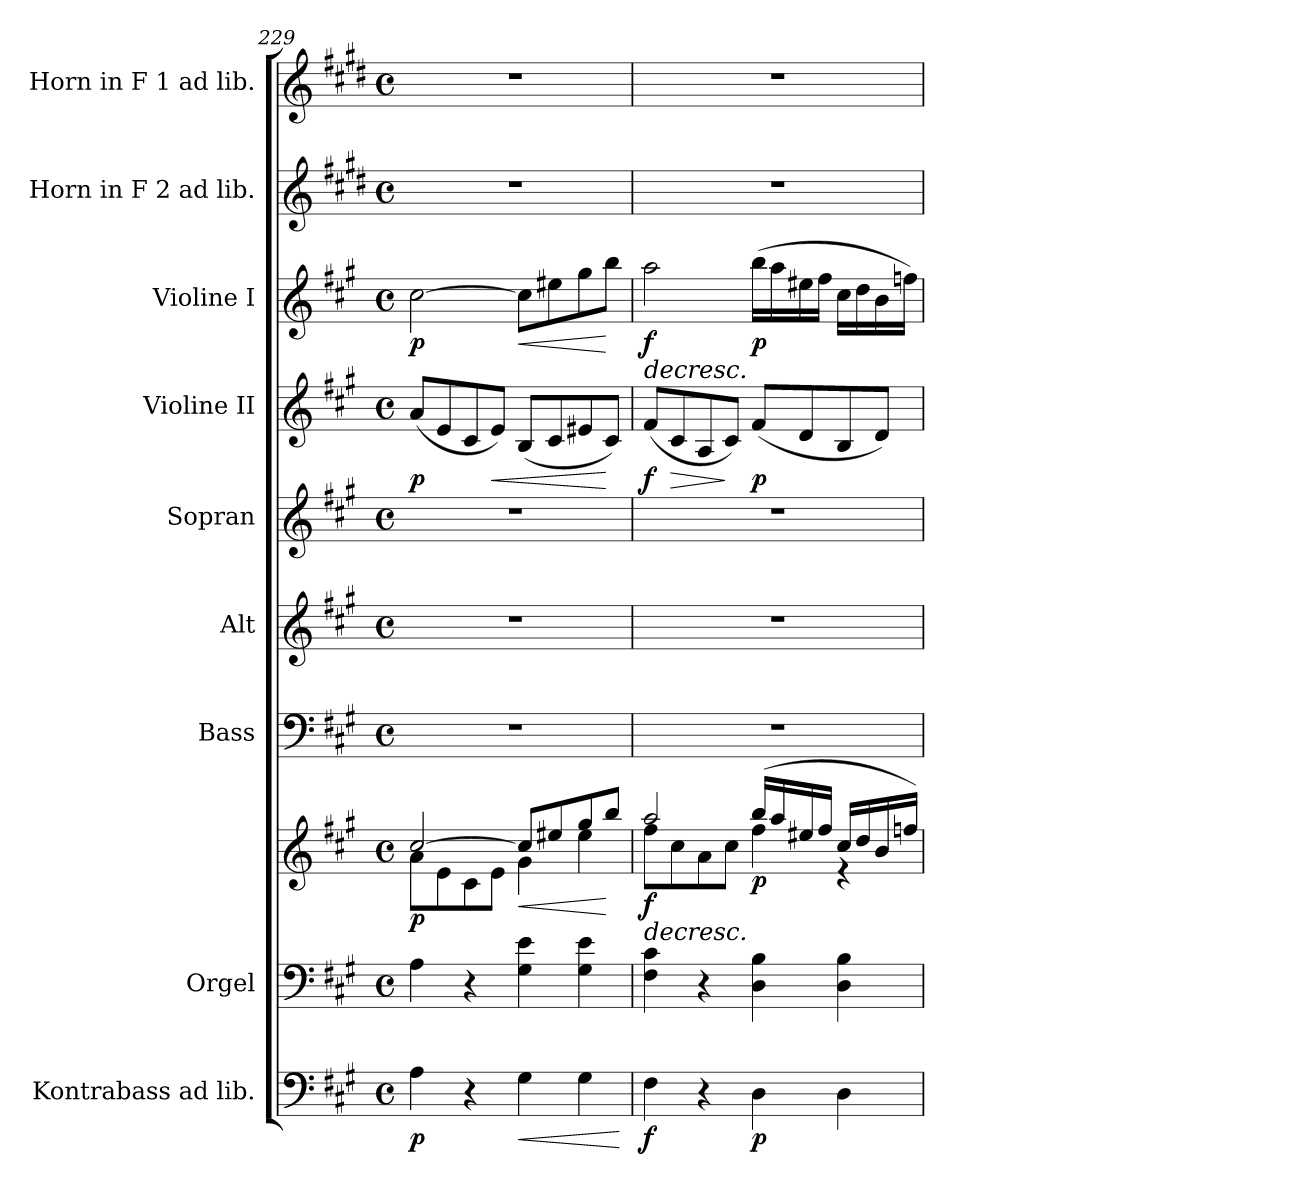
**kern	**dynam	**kern	**kern	**dynam	**kern	**kern	**kern	**kern	**dynam	**kern	**dynam	**kern	**kern
*part9	*part9	*part8	*part8	*part8	*part7	*part6	*part5	*part4	*part4	*part3	*part3	*part2	*part1
*staff10	*staff10	*staff9	*staff8	*staff8/9	*staff7	*staff6	*staff5	*staff4	*staff4	*staff3	*staff3	*staff2	*staff1
*I"Kontrabass ad lib.	*	*I"Orgel	*	*	*I"Bass	*I"Alt	*I"Sopran	*I"Violine II	*	*I"Violine I	*	*I"Horn in F 2 ad lib.	*I"Horn in F 1 ad lib.
*I'Kb.	*	*I'Org.	*	*	*I'B.	*I'A.	*I'S.	*I'Vl. II	*	*I'Vl. I	*	*	*
!!LO:PB:g=z
*clefF4	*	*clefF4	*clefG2	*	*clefF4	*clefG2	*clefG2	*clefG2	*	*clefG2	*	*clefG2	*clefG2
*ITrd7c12	*	*	*	*	*	*	*	*	*	*	*	*ITrd4c7	*ITrd4c7
*k[f#c#g#]	*	*k[f#c#g#]	*k[f#c#g#]	*	*k[f#c#g#]	*k[f#c#g#]	*k[f#c#g#]	*k[f#c#g#]	*	*k[f#c#g#]	*	*k[f#c#g#]	*k[f#c#g#]
*A:	*	*A:	*A:	*	*A:	*A:	*A:	*A:	*	*A:	*	*A:	*A:
*M4/4	*	*M4/4	*M4/4	*	*M4/4	*M4/4	*M4/4	*M4/4	*	*M4/4	*	*M4/4	*M4/4
*met(c)	*	*met(c)	*met(c)	*	*met(c)	*met(c)	*met(c)	*met(c)	*	*met(c)	*	*met(c)	*met(c)
=229	=229	=229	=229	=229	=229	=229	=229	=229	=229	=229	=229	=229	=229
*	*	*	*^	*	*	*	*	*	*	*	*	*	*
!	!LO:DY:b	!	!	!	!LO:DY:b	!	!	!	!	!LO:DY:b	!	!LO:DY:b	!	!
4AA\	p	4A\	[>2cc#/	8a\L	p	1r	1r	1r	(<8a/L	p	[2cc#\	p	1r	1r
.	.	.	.	8e\	.	.	.	.	8e/	.	.	.	.	.
4r	.	4r	.	8c#\	.	.	.	.	8c#/	.	.	.	.	.
!	!	!	!	!	!	!	!	!	!	!LO:HP:b	!	!	!	!
.	.	.	.	8e\J	.	.	.	.	8e/J)	<	.	.	.	.
!	!LO:HP:b	!	!	!	!LO:HP:b	!	!	!	!	!	!	!LO:HP:b	!	!
4GG#\	<	4G#\ 4e\	8cc#/L]	4g#\	<	.	.	.	(<8B/L	.	8cc#\L]	<	.	.
.	.	.	8ee#X/	.	.	.	.	.	8c#/	.	8ee#X\	.	.	.
4GG#\	.	4G#\ 4e\	8gg#/	4ee#\	.	.	.	.	8e#X/	.	8gg#\	.	.	.
.	.	.	8bb/J	.	[	.	.	.	8c#/J)	[	8bb\J	[	.	.
*	*	*	*v	*v	*	*	*	*	*	*	*	*	*	*
.	[	.	.	.	.	.	.	.	.	.	.	.	.
=230	=230	=230	=230	=230	=230	=230	=230	=230	=230	=230	=230	=230	=230
!	!LO:DY:b	!	!	!LO:HP:b	!	!	!	!	!	!	!LO:HP:b	!	!
*	*	*	*^	*	*	*	*	*	*	*	*	*	*
!	!	!	!	!	!LO:DY:n=1:b	!	!	!	!	!LO:DY:b	!	!LO:DY:n=1:b	!	!
4FF#\	f	4F#\ 4c#\	2aa/	8ff#\L	> f	1r	1r	1r	(<8f#/L	f	2aa\	> f	1r	1r
!	!	!	!	!	!	!	!	!	!	!LO:HP:b	!	!	!	!
.	.	.	.	8cc#\	.	.	.	.	8c#/	>	.	.	.	.
4r	.	4r	.	8a\	.	.	.	.	8A/	.	.	.	.	.
.	.	.	.	8cc#\J	.	.	.	.	8c#/J)	]	.	.	.	.
!	!LO:DY:b	!	!	!	!LO:DY:n=2:b	!	!	!	!	!LO:DY:b	!	!LO:DY:n=2:b	!	!
4DD\	p	4D\ 4B\	(>16bb/LL	4ff#\	p	.	.	.	(<8f#/L	p	(>16bb\LL	p	.	.
.	.	.	16aa/	.	]	.	.	.	.	.	16aa\	]	.	.
.	.	.	16ee#X/	.	.	.	.	.	8d/	.	16ee#X\	.	.	.
.	.	.	16ff#/JJ	.	.	.	.	.	.	.	16ff#\JJ	.	.	.
4DD\	.	4D\ 4B\	16cc#/LL	4re	.	.	.	.	8B/	.	16cc#\LL	.	.	.
.	.	.	16dd/	.	.	.	.	.	.	.	16dd\	.	.	.
.	.	.	16b/	.	.	.	.	.	8d/J)	.	16b\	.	.	.
.	.	.	16ffn/JJ)	.	.	.	.	.	.	.	16ffn\JJ)	.	.	.
*	*	*	*v	*v	*	*	*	*	*	*	*	*	*	*
=	=	=	=	=	=	=	=	=	=	=	=	=	=
*-	*-	*-	*-	*-	*-	*-	*-	*-	*-	*-	*-	*-	*-
